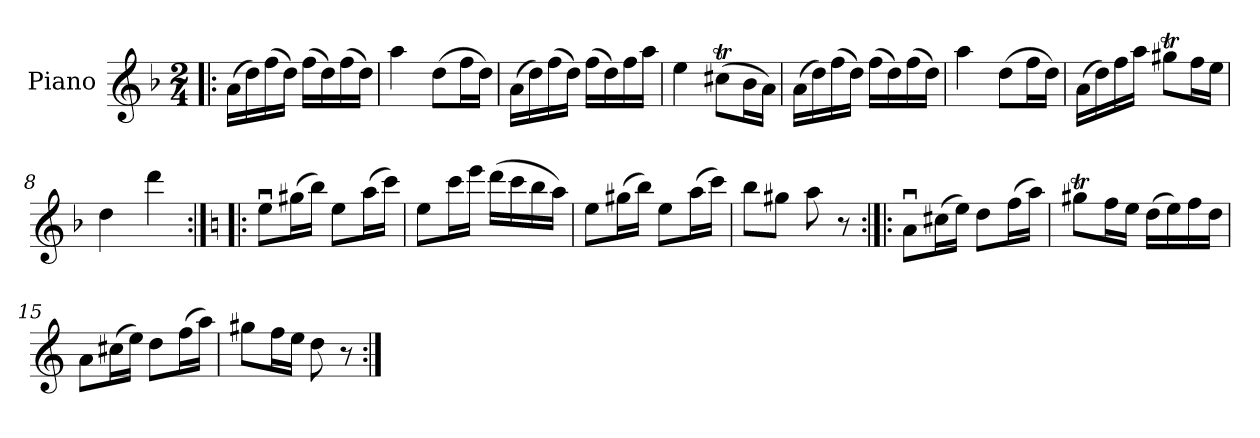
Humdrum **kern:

**kern
*part1
*staff1
*I"Piano
*I'Pno.
*clefG2
*k[b-]
*d:
*M2/4
=1!|:
(>16a\LL
16dd\)
(>16ff\
16dd\JJ)
(>16ff\LL
16dd\)
(>16ff\
16dd\JJ)
=2
4aa\
(>8dd\L
16ff\L
16dd\JJ)
=3
(>16a\LL
16dd\)
(>16ff\
16dd\JJ)
(>16ff\LL
16dd\)
16ff\
16aa\JJ
!!LO:LB:g=z
=4
4ee\
(>8cc#Xt\L
16b-\L
16a\JJ)
=5
(>16a\LL
16dd\)
(>16ff\
16dd\JJ)
(>16ff\LL
16dd\)
(>16ff\
16dd\JJ)
=6
4aa\
(>8dd\L
16ff\L
16dd\JJ)
=7
(>16a\LL
16dd\)
16ff\
16aa\JJ
8gg#Xt\L
16ff\L
16ee\JJ
=8
4dd\
4ddd\
!!LO:LB:g=z
=9:|!|:
*k[]
*a:
8eeu\L
(>16gg#X\L
16bb\JJ)
8ee\L
(>16aa\L
16ccc\JJ)
=10
8ee\L
16ccc\L
16eee\JJ
(>16ddd\LL
16ccc\
16bb\
16aa\JJ)
=11
8ee\L
(>16gg#X\L
16bb\JJ)
8ee\L
(>16aa\L
16ccc\JJ)
=12
8bb\L
8gg#X\J
8aa\
8r
!!LO:LB:g=z
=13:|!|:
8au\L
(>16cc#X\L
16ee\JJ)
8dd\L
(>16ff\L
16aa\JJ)
=14
8gg#Xt\L
16ff\L
16ee\JJ
(>16dd\LL
16ee\)
16ff\
16dd\JJ
=15
8a\L
(>16cc#X\L
16ee\JJ)
8dd\L
(>16ff\L
16aa\JJ)
=16
8gg#X\L
16ff\L
16ee\JJ
8dd\
8r
=:|!
*-
